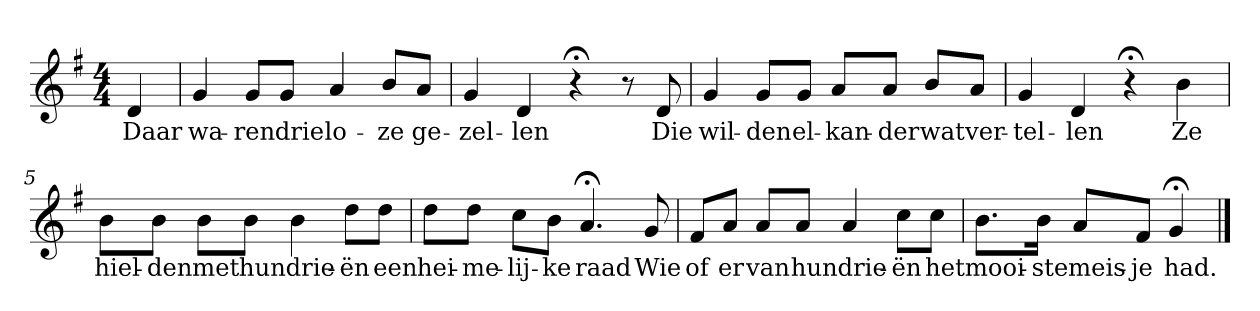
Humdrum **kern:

**kern	**text
*part1	*part1
*staff1	*staff1
*k[f#]	*
*G:	*
*M4/4	*
*MM120	*
=	=
4d	Daar
=1	=1
4g	wa-
8gL	-ren
8gJ	drie
4a	lo-
8bL	-ze
8aJ	ge-
=2	=2
4g	-zel-
4d	-len
4r;<	.
8r	.
8d	Die
=3	=3
4g	wil-
8gL	-den
8gJ	el-
8aL	-kan-
8aJ	-der
8bL	wat
8aJ	ver-
=4	=4
4g	-tel-
4d	-len
4r;<	.
4b	Ze
=5	=5
8bL	hiel-
8bJ	-den
8bL	met
8bJ	hun
4b	drie-
8ddL	-ën
8ddJ	een
=6	=6
8ddL	hei-
8ddJ	-me-
8ccL	-lij-
8bJ	-ke
4.a;<	raad
8g	Wie
=7	=7
8f#L	of
8aJ	er
8aL	van
8aJ	hun
4a	drie-
8ccL	-ën
8ccJ	het
=8	=8
8.bL	mooi-
16bJk	-ste
8aL	meis-
8f#J	-je
4g;<	had.
==	==
*-	*-
